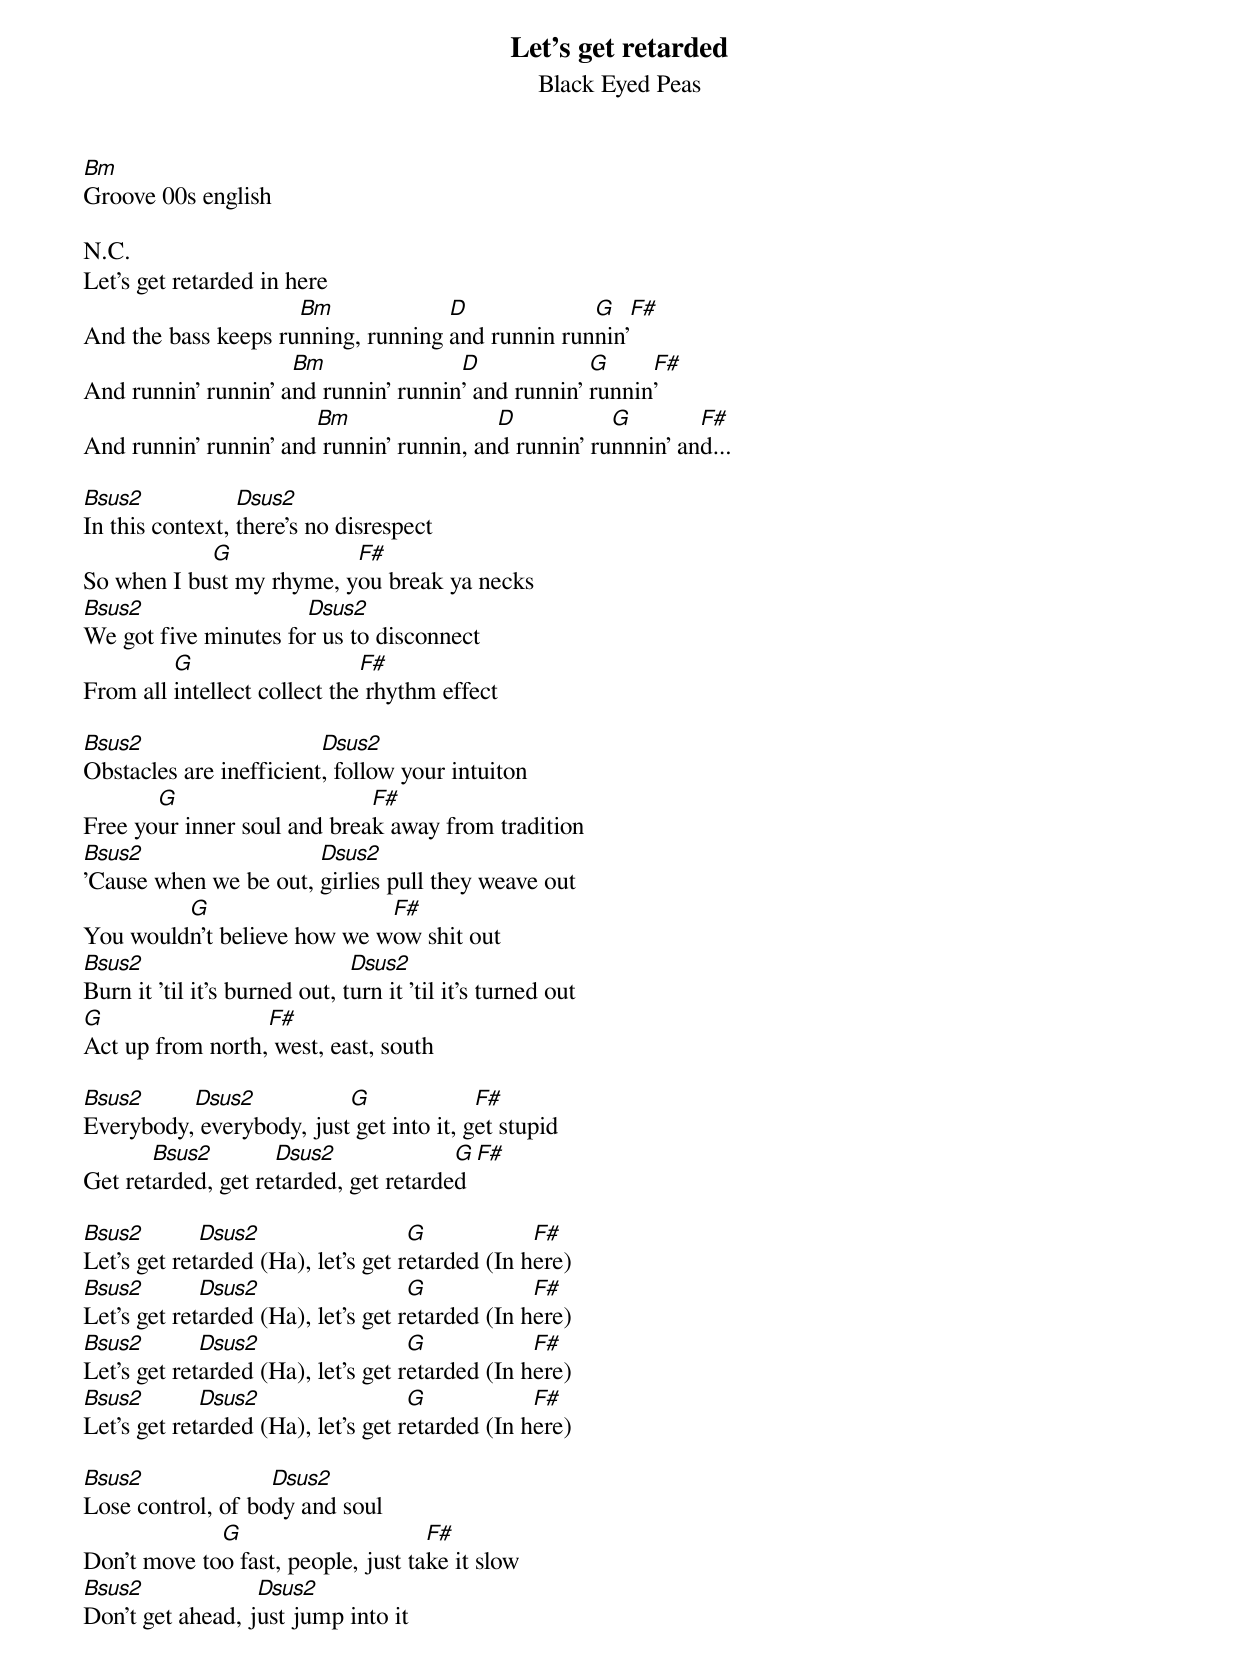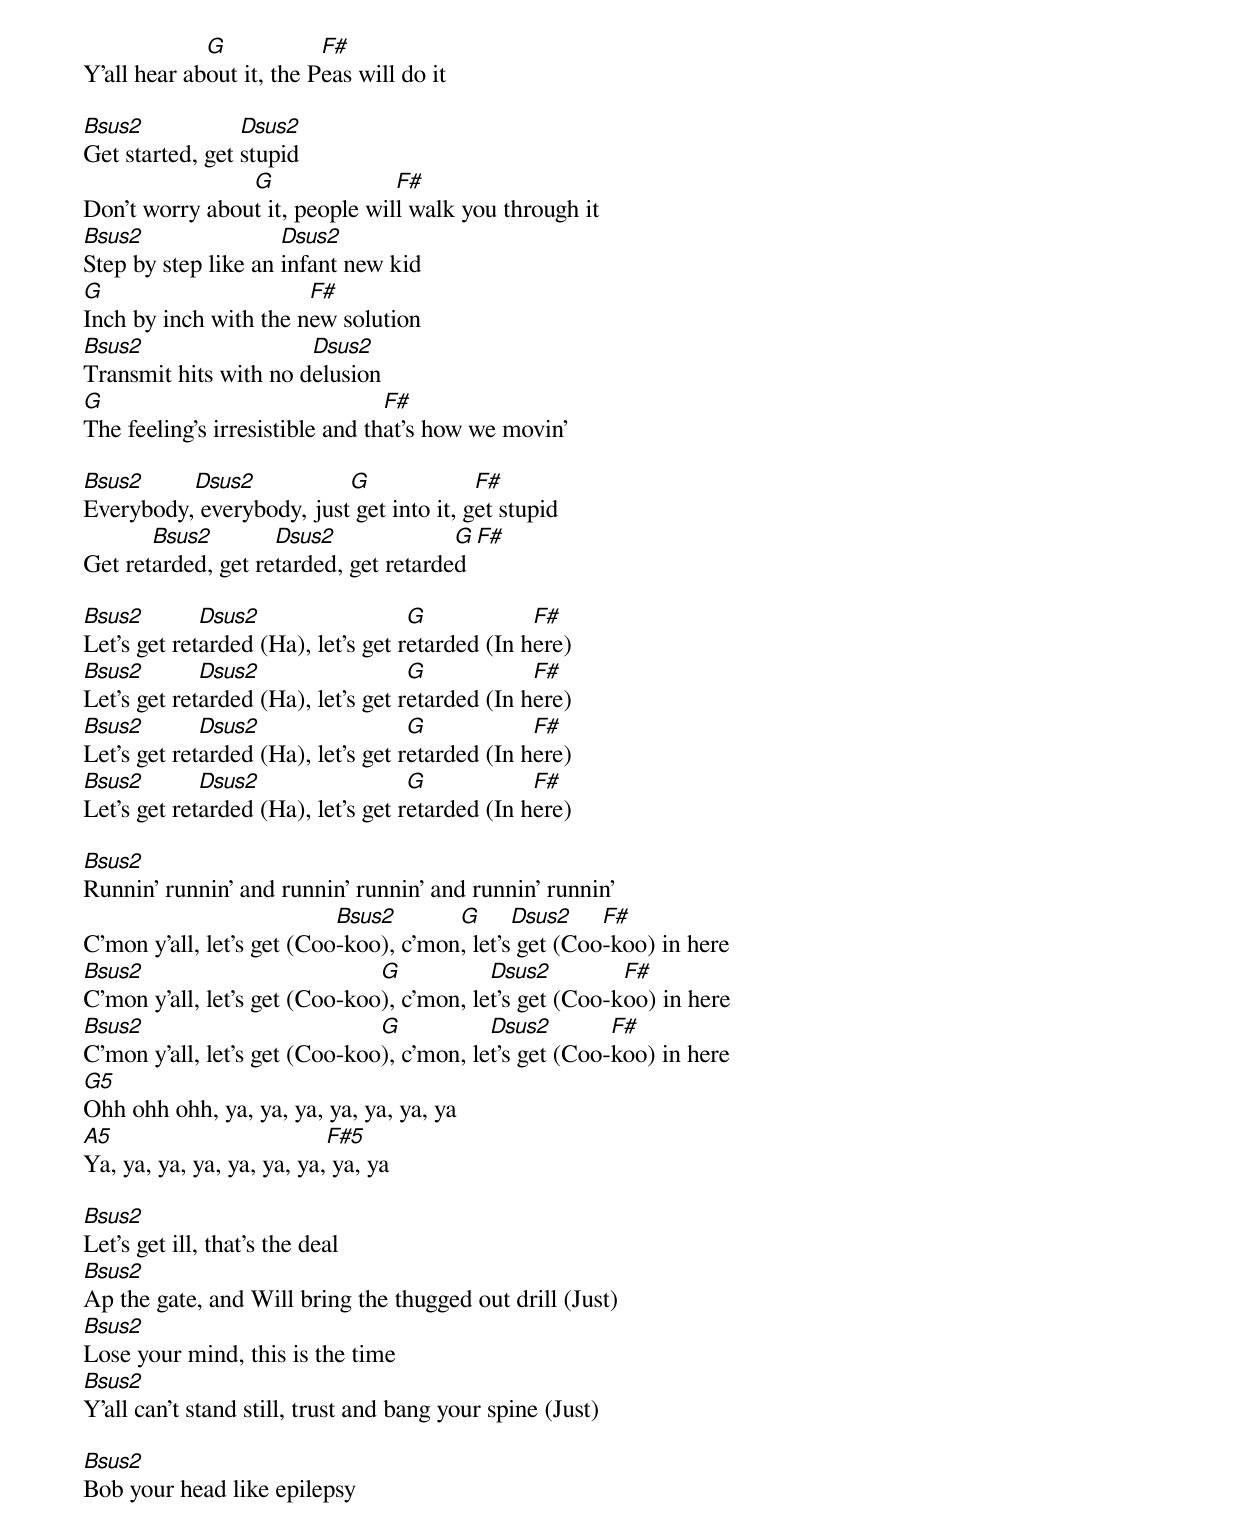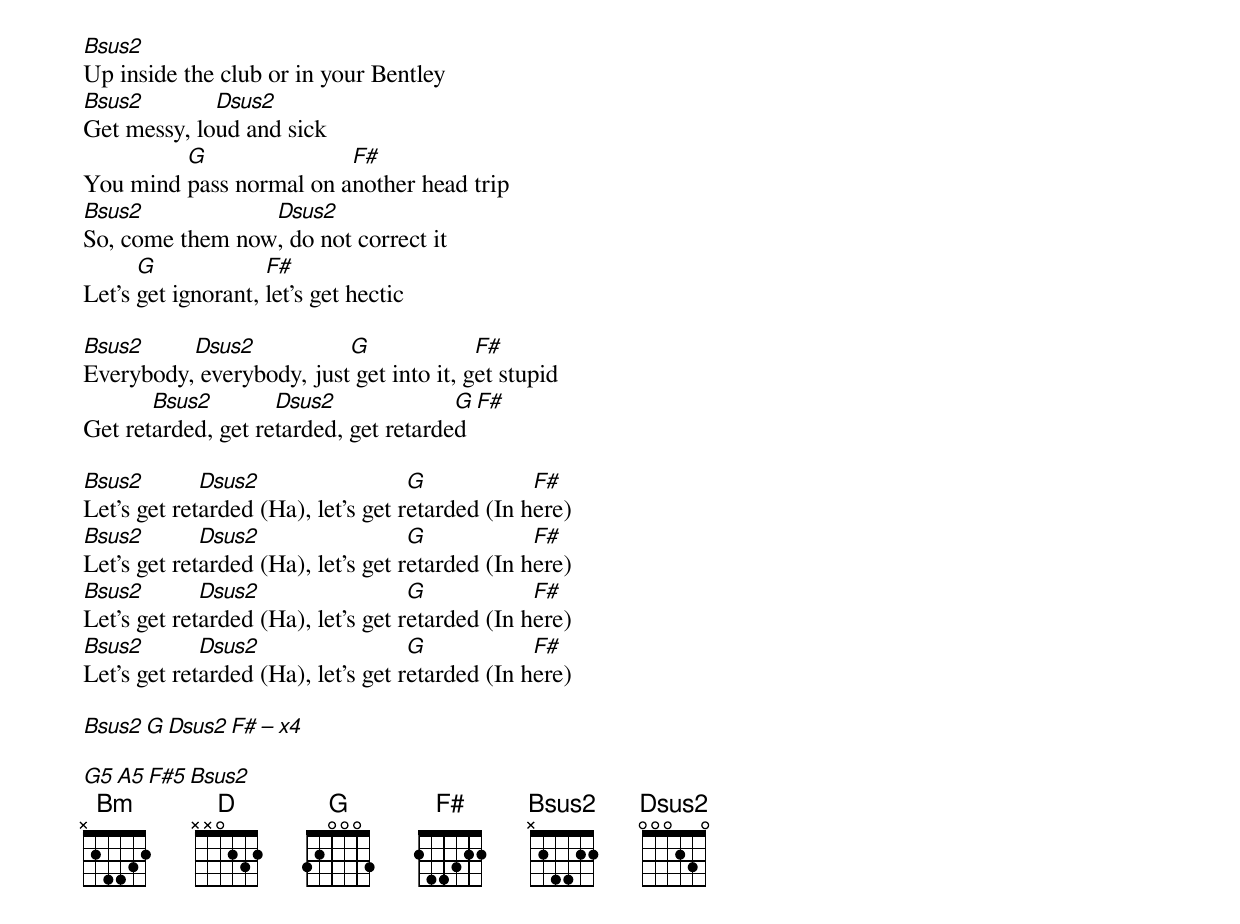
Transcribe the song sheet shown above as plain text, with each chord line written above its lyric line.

Let's get retarded
Black Eyed Peas
Bm
Groove 00s english

N.C.
Let's get retarded in here
                     Bm             D             G   F#
And the bass keeps running, running and runnin runnin'
                     Bm               D             G     F#
And runnin' runnin' and runnin' runnin' and runnin' runnin'
                       Bm                 D           G        F#
And runnin' runnin' and runnin' runnin, and runnin' runnnin' and...

Bsus2            Dsus2
In this context, there's no disrespect
            G             F#
So when I bust my rhyme, you break ya necks
Bsus2                 Dsus2
We got five minutes for us to disconnect
         G                    F#
From all intellect collect the rhythm effect

Bsus2                    Dsus2
Obstacles are inefficient, follow your intuiton
       G                     F#
Free your inner soul and break away from tradition
Bsus2                  Dsus2
'Cause when we be out, girlies pull they weave out
         G                   F#
You wouldn't believe how we wow shit out
Bsus2                          Dsus2
Burn it 'til it's burned out, turn it 'til it's turned out
G                 F#
Act up from north, west, east, south

Bsus2     Dsus2           G              F#
Everybody, everybody, just get into it, get stupid
       Bsus2        Dsus2              G     F#
Get retarded, get retarded, get retarded

Bsus2        Dsus2                  G            F#
Let's get retarded (Ha), let's get retarded (In here)
Bsus2        Dsus2                  G            F#
Let's get retarded (Ha), let's get retarded (In here)
Bsus2        Dsus2                  G            F#
Let's get retarded (Ha), let's get retarded (In here)
Bsus2        Dsus2                  G            F#
Let's get retarded (Ha), let's get retarded (In here)

Bsus2              Dsus2
Lose control, of body and soul
             G                      F#
Don't move too fast, people, just take it slow
Bsus2             Dsus2
Don't get ahead, just jump into it
             G            F#
Y'all hear about it, the Peas will do it

Bsus2            Dsus2
Get started, get stupid
                G               F#
Don't worry about it, people will walk you through it
Bsus2                Dsus2
Step by step like an infant new kid
G                      F#
Inch by inch with the new solution
Bsus2                  Dsus2
Transmit hits with no delusion
G                                F#
The feeling's irresistible and that's how we movin'

Bsus2     Dsus2           G              F#
Everybody, everybody, just get into it, get stupid
       Bsus2        Dsus2              G     F#
Get retarded, get retarded, get retarded

Bsus2        Dsus2                  G            F#
Let's get retarded (Ha), let's get retarded (In here)
Bsus2        Dsus2                  G            F#
Let's get retarded (Ha), let's get retarded (In here)
Bsus2        Dsus2                  G            F#
Let's get retarded (Ha), let's get retarded (In here)
Bsus2        Dsus2                  G            F#
Let's get retarded (Ha), let's get retarded (In here)

Bsus2
Runnin' runnin' and runnin' runnin' and runnin' runnin'
                           Bsus2       G      Dsus2    F#
C'mon y'all, let's get (Coo-koo), c'mon, let's get (Coo-koo) in here
Bsus2                          G           Dsus2         F#
C'mon y'all, let's get (Coo-koo), c'mon, let's get (Coo-koo) in here
Bsus2                          G           Dsus2        F#
C'mon y'all, let's get (Coo-koo), c'mon, let's get (Coo-koo) in here
G5
Ohh ohh ohh, ya, ya, ya, ya, ya, ya, ya
A5                         F#5
Ya, ya, ya, ya, ya, ya, ya, ya, ya

Bsus2
Let's get ill, that's the deal
Bsus2
Ap the gate, and Will bring the thugged out drill (Just)
Bsus2
Lose your mind, this is the time
Bsus2
Y'all can't stand still, trust and bang your spine (Just)

Bsus2
Bob your head like epilepsy
Bsus2
Up inside the club or in your Bentley
Bsus2        Dsus2
Get messy, loud and sick
         G               F#
You mind pass normal on another head trip
Bsus2            Dsus2
So, come them now, do not correct it
      G             F#
Let's get ignorant, let's get hectic

Bsus2     Dsus2           G              F#
Everybody, everybody, just get into it, get stupid
       Bsus2        Dsus2              G     F#
Get retarded, get retarded, get retarded

Bsus2        Dsus2                  G            F#
Let's get retarded (Ha), let's get retarded (In here)
Bsus2        Dsus2                  G            F#
Let's get retarded (Ha), let's get retarded (In here)
Bsus2        Dsus2                  G            F#
Let's get retarded (Ha), let's get retarded (In here)
Bsus2        Dsus2                  G            F#
Let's get retarded (Ha), let's get retarded (In here)

Bsus2 G Dsus2 F# – x4

G5 A5 F#5 Bsus2
